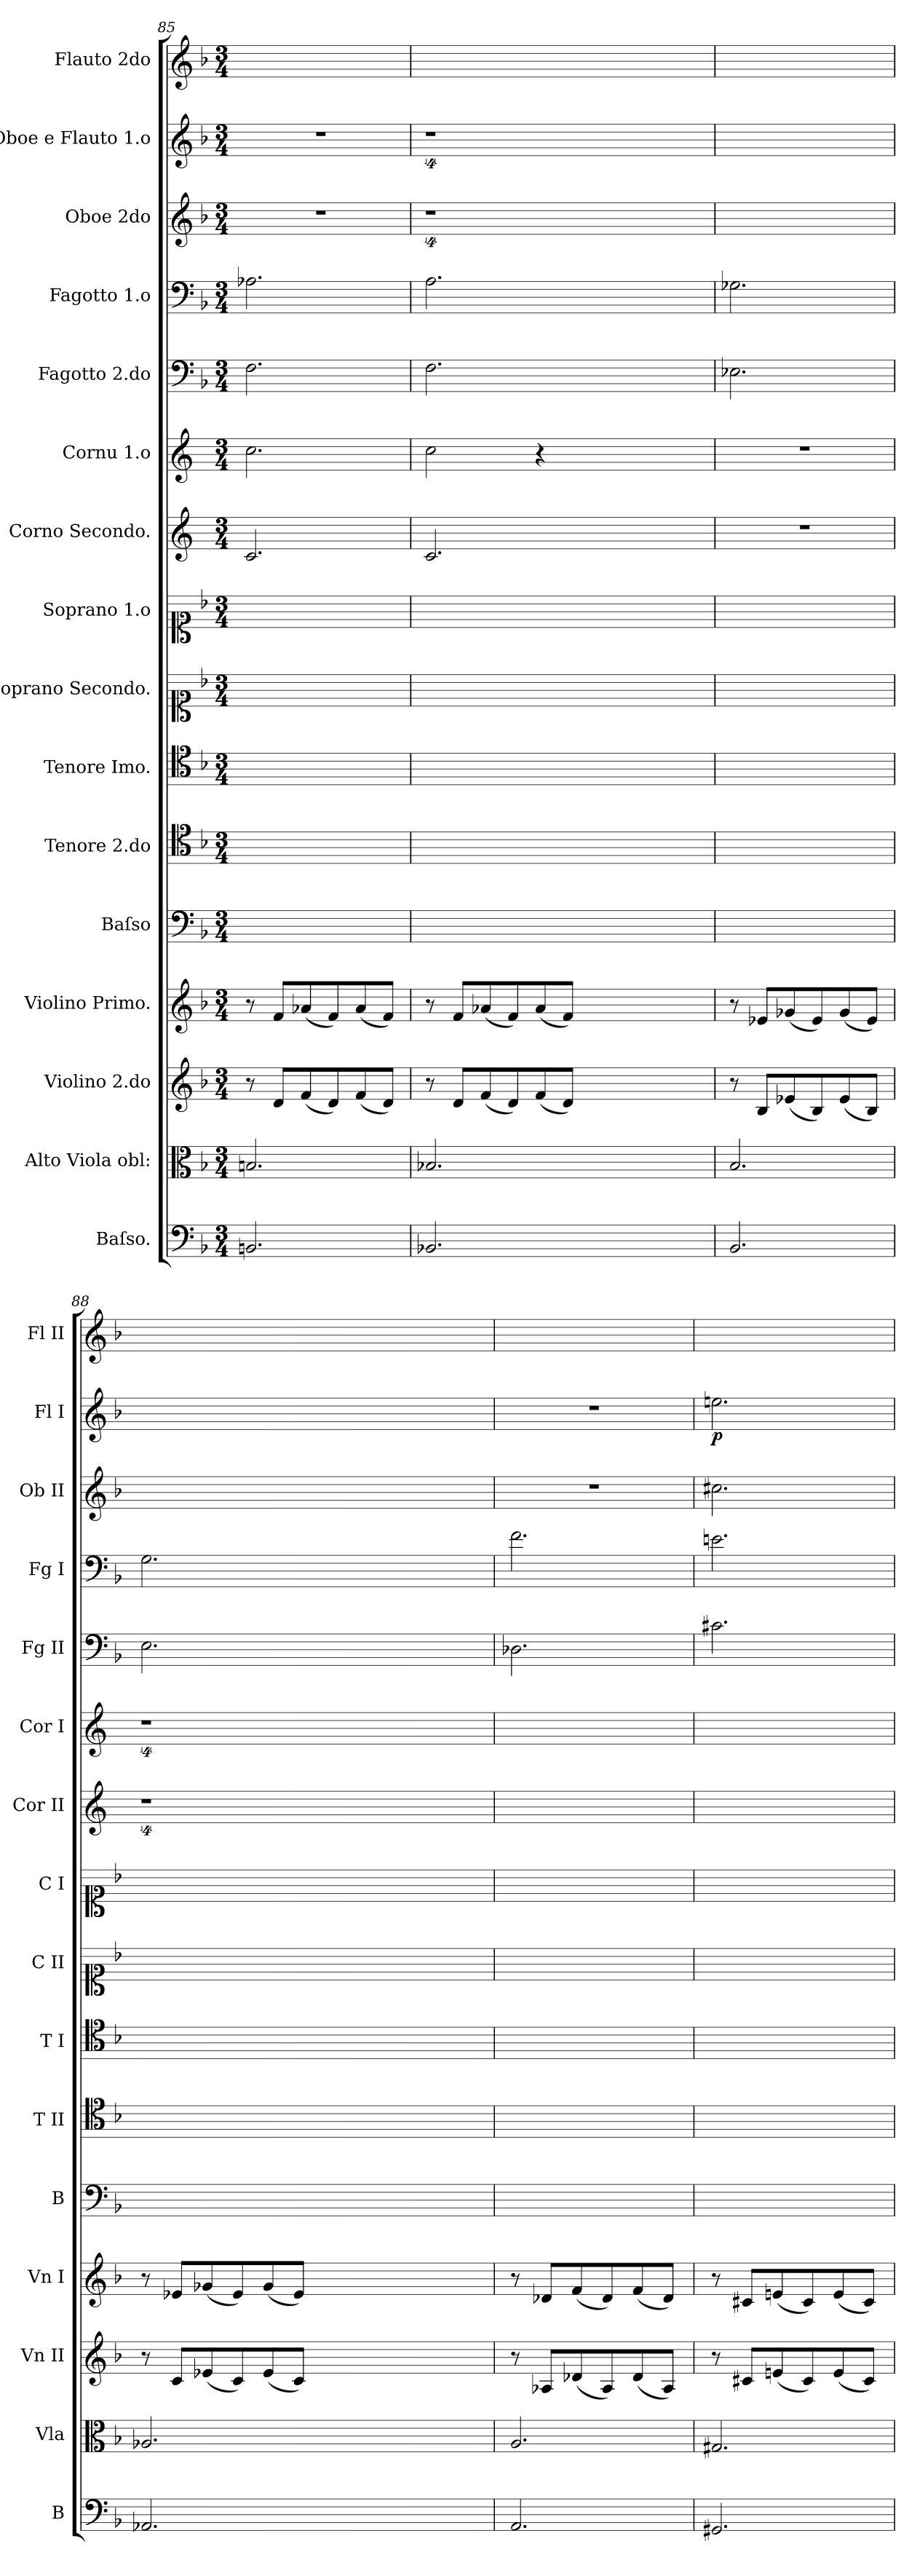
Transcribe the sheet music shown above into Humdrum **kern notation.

**kern	**kern	**kern	**kern	**kern	**kern	**kern	**kern	**kern	**kern	**kern	**kern	**dynam	**kern	**kern	**dynam	**kern	**dynam	**kern
*part16	*part15	*part14	*part13	*part12	*part11	*part10	*part9	*part8	*part7	*part6	*part5	*part5	*part4	*part3	*part3	*part2	*part2	*part1
*staff16	*staff15	*staff14	*staff13	*staff12	*staff11	*staff10	*staff9	*staff8	*staff7	*staff6	*staff5	*staff5	*staff4	*staff3	*staff3	*staff2	*staff2	*staff1
*I"Baſso.	*I"Alto Viola obl:	*I"Violino 2.do	*I"Violino Primo.	*I"Baſso	*I"Tenore 2.do	*I"Tenore Imo.	*I"Soprano Secondo.	*I"Soprano 1.o	*I"Corno Secondo.	*I"Cornu 1.o	*I"Fagotto 2.do	*	*I"Fagotto 1.o	*I"Oboe 2do	*	*I"Oboe e Flauto 1.o	*	*I"Flauto 2do
*I'B	*I'Vla	*I'Vn II	*I'Vn I	*I'B	*I'T II	*I'T I	*I'C II	*I'C I	*I'Cor II	*I'Cor I	*I'Fg II	*	*I'Fg I	*I'Ob II	*	*I'Fl I	*	*I'Fl II
*clefF4	*clefC3	*clefG2	*clefG2	*clefF4	*clefC4	*clefC4	*clefC1	*clefC1	*clefG2	*clefG2	*clefF4	*	*clefF4	*clefG2	*	*clefG2	*	*clefG2
*	*	*	*	*	*	*	*	*	*ITrd4c7	*ITrd4c7	*	*	*	*	*	*	*	*
*k[b-]	*k[b-]	*k[b-]	*k[b-]	*k[b-]	*k[b-]	*k[b-]	*k[b-]	*k[b-]	*k[b-]	*k[b-]	*k[b-]	*	*k[b-]	*k[b-]	*	*k[b-]	*	*k[b-]
*d:	*d:	*d:	*d:	*d:	*d:	*d:	*d:	*d:	*	*	*d:	*	*d:	*d:	*	*d:	*	*d:
*M3/4	*M3/4	*M3/4	*M3/4	*M3/4	*M3/4	*M3/4	*M3/4	*M3/4	*M3/4	*M3/4	*M3/4	*	*M3/4	*M3/4	*	*M3/4	*	*M3/4
=85	=85	=85	=85	=85	=85	=85	=85	=85	=85	=85	=85	=85	=85	=85	=85	=85	=85	=85
2.BBn/	2.Bn/	8r	8r	2.ryy	2.ryy	2.ryy	2.ryy	2.ryy	2.F/	2.f\	2.F\	po&colon;	2.A-X\	2.r	.	2.r	.	2.ryy
.	.	8d/L	8f/L	.	.	.	.	.	.	.	.	.	.	.	.	.	.	.
.	.	(8f/	(8a-X/	.	.	.	.	.	.	.	.	.	.	.	.	.	.	.
.	.	8d/)	8f/)	.	.	.	.	.	.	.	.	.	.	.	.	.	.	.
.	.	(8f/	(8a-/	.	.	.	.	.	.	.	.	.	.	.	.	.	.	.
.	.	8d/J)	8f/J)	.	.	.	.	.	.	.	.	.	.	.	.	.	.	.
=86	=86	=86	=86	=86	=86	=86	=86	=86	=86	=86	=86	=86	=86	=86	=86	=86	=86	=86
2.BB-X/	2.B-X/	8r	8r	2.ryy	2.ryy	2.ryy	2.ryy	2.ryy	2.F/	2f\	2.F\	.	2.A\	4%9r	.	4%9r	.	2.ryy
.	.	8d/L	8f/L	.	.	.	.	.	.	.	.	.	.	.	.	.	.	.
.	.	(8f/	(8a-X/	.	.	.	.	.	.	.	.	.	.	.	.	.	.	.
.	.	8d/)	8f/)	.	.	.	.	.	.	.	.	.	.	.	.	.	.	.
.	.	(8f/	(8a-/	.	.	.	.	.	.	4r	.	.	.	.	.	.	.	.
.	.	8d/J)	8f/J)	.	.	.	.	.	.	.	.	.	.	.	.	.	.	.
1.ryy	1.ryy	1.ryy	1.ryy	1.ryy	1.ryy	1.ryy	1.ryy	1.ryy	1.ryy	1.ryy	1.ryy	.	1.ryy	.	.	.	.	1.ryy
=87	=87	=87	=87	=87	=87	=87	=87	=87	=87	=87	=87	=87	=87	=87	=87	=87	=87	=87
2.BB-/	2.B-/	8r	8r	2.ryy	2.ryy	2.ryy	2.ryy	2.ryy	2.r	2.r	2.E-X\	.	2.G-X\	2.ryy	.	2.ryy	.	2.ryy
.	.	8B-/L	8e-X/L	.	.	.	.	.	.	.	.	.	.	.	.	.	.	.
.	.	(8e-X/	(8g-X/	.	.	.	.	.	.	.	.	.	.	.	.	.	.	.
.	.	8B-/)	8e-/)	.	.	.	.	.	.	.	.	.	.	.	.	.	.	.
.	.	(8e-/	(8g-/	.	.	.	.	.	.	.	.	.	.	.	.	.	.	.
.	.	8B-/J)	8e-/J)	.	.	.	.	.	.	.	.	.	.	.	.	.	.	.
=88	=88	=88	=88	=88	=88	=88	=88	=88	=88	=88	=88	=88	=88	=88	=88	=88	=88	=88
2.AA-X/	2.A-X/	8r	8r	2.ryy	2.ryy	2.ryy	2.ryy	2.ryy	4%9r	4%9r	2.E\	.	2.G\	0ryy	.	0ryy	.	2.ryy
.	.	8c/L	8e-X/L	.	.	.	.	.	.	.	.	.	.	.	.	.	.	.
.	.	(8e-X/	(8g-X/	.	.	.	.	.	.	.	.	.	.	.	.	.	.	.
.	.	8c/)	8e-/)	.	.	.	.	.	.	.	.	.	.	.	.	.	.	.
.	.	(8e-/	(8g-/	.	.	.	.	.	.	.	.	.	.	.	.	.	.	.
.	.	8c/J)	8e-/J)	.	.	.	.	.	.	.	.	.	.	.	.	.	.	.
1.ryy	1.ryy	1.ryy	1.ryy	1.ryy	1.ryy	1.ryy	1.ryy	1.ryy	.	.	1.ryy	.	1.ryy	.	.	.	.	1.ryy
.	.	.	.	.	.	.	.	.	.	.	.	.	.	4ryy	.	4ryy	.	.
=89	=89	=89	=89	=89	=89	=89	=89	=89	=89	=89	=89	=89	=89	=89	=89	=89	=89	=89
2.AA/	2.A/	8r	8r	2.ryy	2.ryy	2.ryy	2.ryy	2.ryy	2.ryy	2.ryy	2.D-X\	.	2.f\	2.r	.	2.r	.	2.ryy
.	.	8A-X/L	8d-X/L	.	.	.	.	.	.	.	.	.	.	.	.	.	.	.
.	.	(8d-X/	(8f/	.	.	.	.	.	.	.	.	.	.	.	.	.	.	.
.	.	8A-/)	8d-/)	.	.	.	.	.	.	.	.	.	.	.	.	.	.	.
.	.	(8d-/	(8f/	.	.	.	.	.	.	.	.	.	.	.	.	.	.	.
.	.	8A-/J)	8d-/J)	.	.	.	.	.	.	.	.	.	.	.	.	.	.	.
=90	=90	=90	=90	=90	=90	=90	=90	=90	=90	=90	=90	=90	=90	=90	=90	=90	=90	=90
2.GG#X/	2.G#X/	8r	8r	2.ryy	2.ryy	2.ryy	2.ryy	2.ryy	2.ryy	2.ryy	2.c#X\	.	2.en\	2.cc#X\	piano	2.een\	p	2.ryy
.	.	8c#X/L	8c#X/L	.	.	.	.	.	.	.	.	.	.	.	.	.	.	.
.	.	(8en/	(8en/	.	.	.	.	.	.	.	.	.	.	.	.	.	.	.
.	.	8c#/)	8c#/)	.	.	.	.	.	.	.	.	.	.	.	.	.	.	.
.	.	(8e/	(8e/	.	.	.	.	.	.	.	.	.	.	.	.	.	.	.
.	.	8c#/J)	8c#/J)	.	.	.	.	.	.	.	.	.	.	.	.	.	.	.
=	=	=	=	=	=	=	=	=	=	=	=	=	=	=	=	=	=	=
*-	*-	*-	*-	*-	*-	*-	*-	*-	*-	*-	*-	*-	*-	*-	*-	*-	*-	*-
